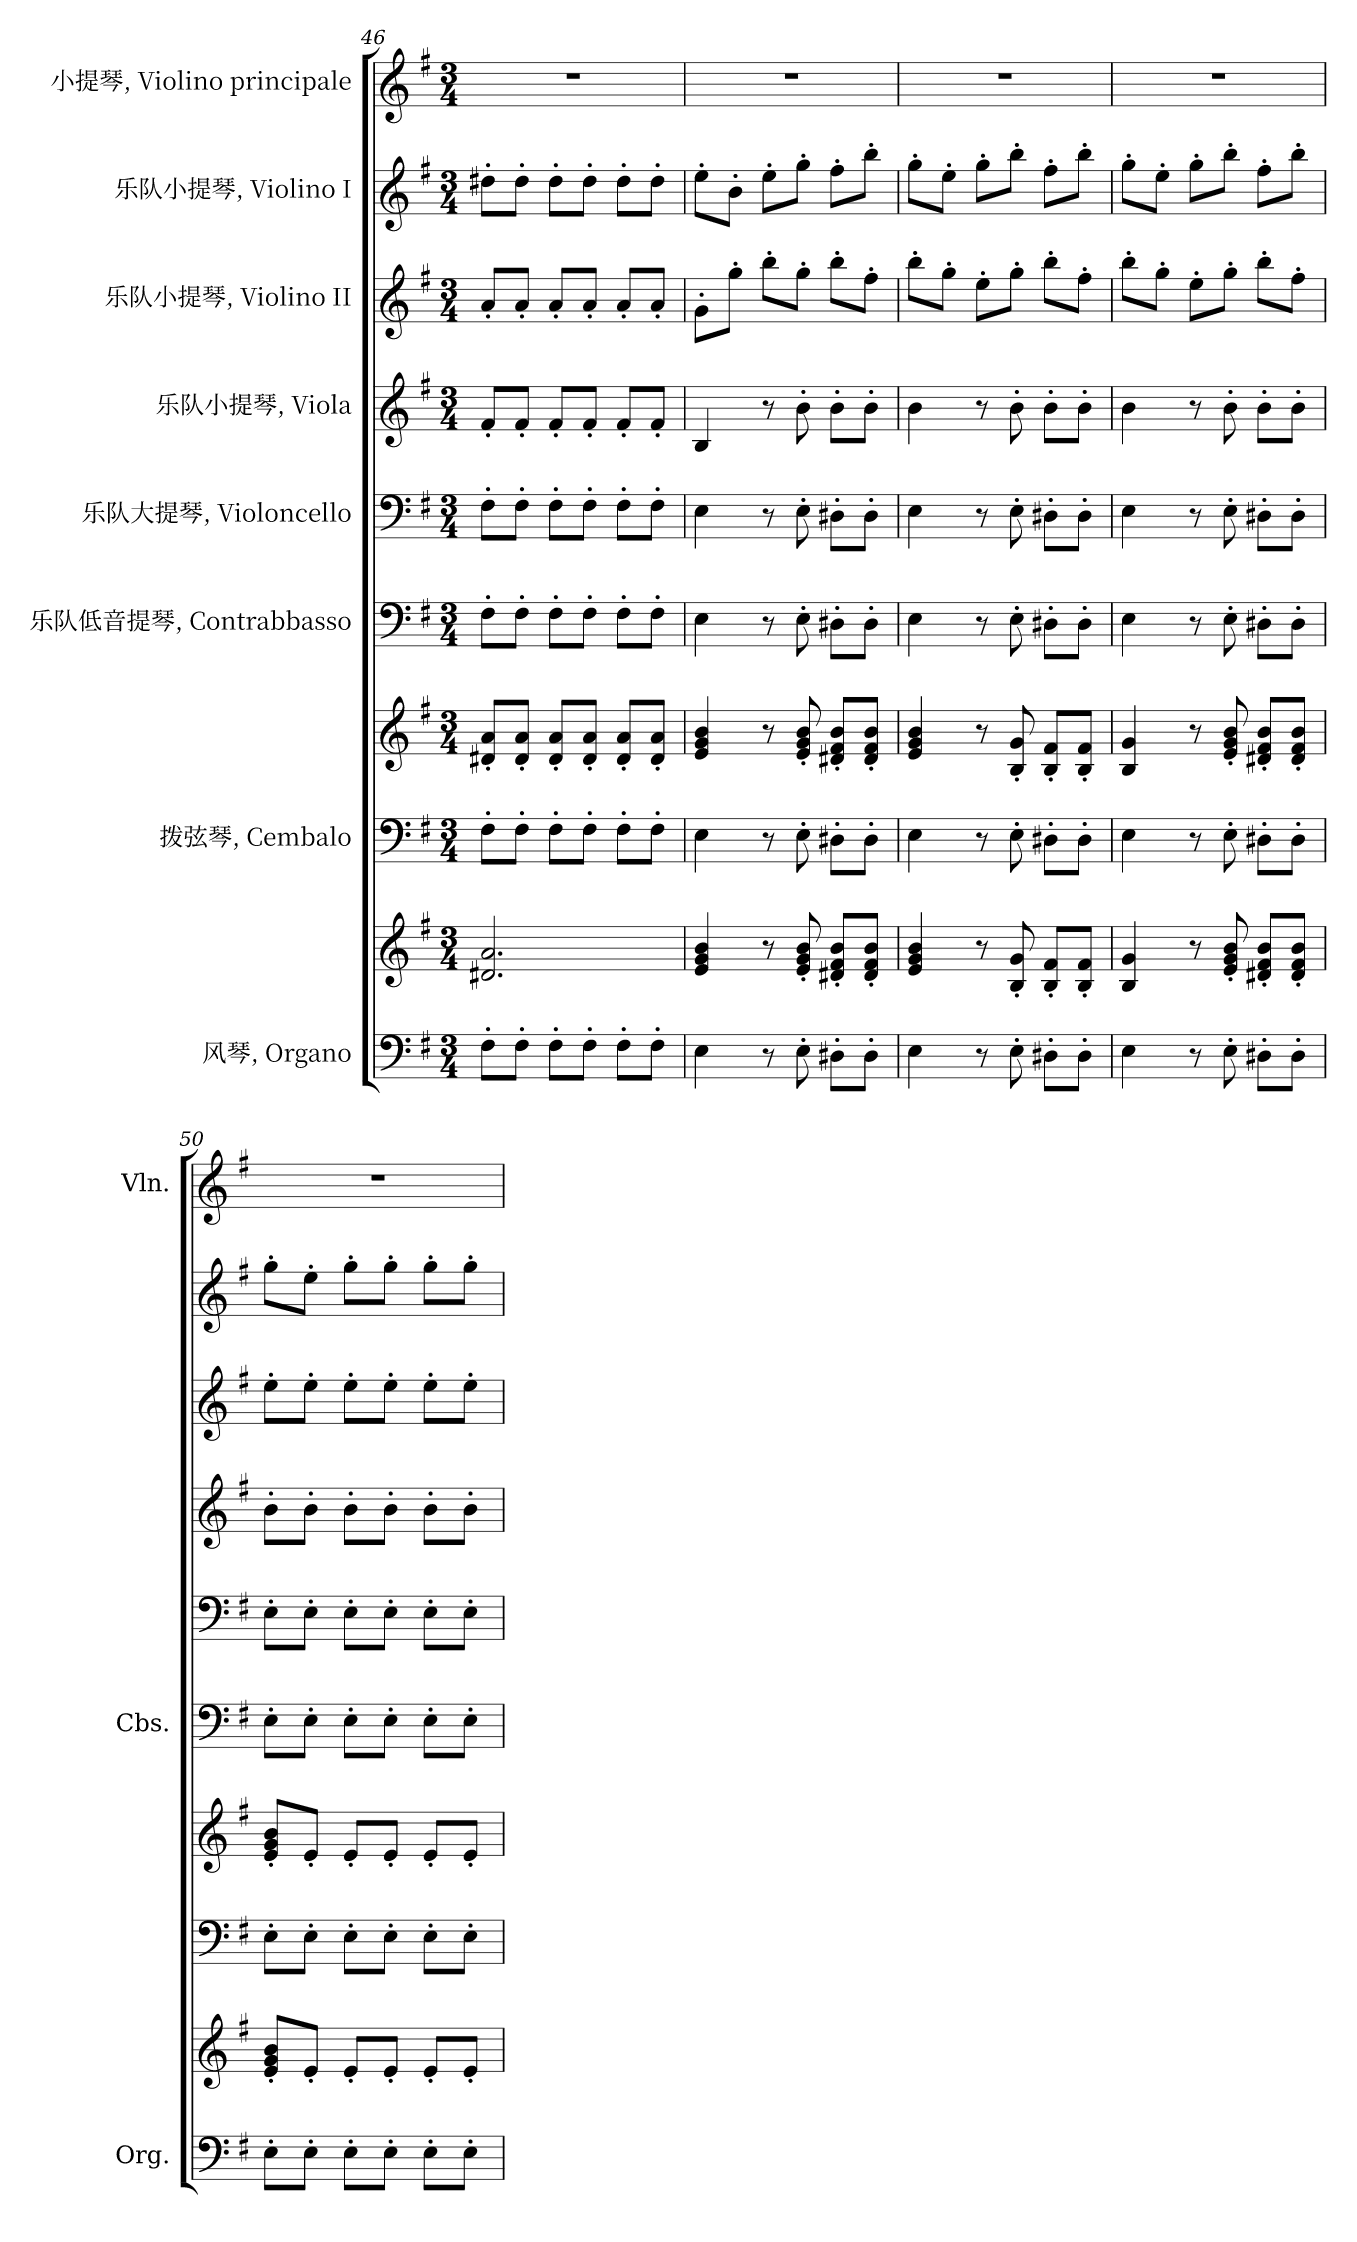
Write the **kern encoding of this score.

**kern	**kern	**kern	**kern	**kern	**kern	**kern	**kern	**kern	**kern
*part8	*part8	*part7	*part7	*part6	*part5	*part4	*part3	*part2	*part1
*staff10	*staff9	*staff8	*staff7	*staff6	*staff5	*staff4	*staff3	*staff2	*staff1
*I"风琴, Organo	*	*I"拨弦琴, Cembalo	*	*I"乐队低音提琴, Contrabbasso	*I"乐队大提琴, Violoncello	*I"乐队小提琴, Viola	*I"乐队小提琴, Violino II	*I"乐队小提琴, Violino I	*I"小提琴, Violino principale
*I'Org.	*	*	*	*I'Cbs.	*	*	*	*	*I'Vln.
*clefF4	*clefG2	*clefF4	*clefG2	*clefF4	*clefF4	*clefG2	*clefG2	*clefG2	*clefG2
*	*	*	*	*ITrd7c12	*	*	*	*	*
*k[f#]	*k[f#]	*k[f#]	*k[f#]	*k[f#]	*k[f#]	*k[f#]	*k[f#]	*k[f#]	*k[f#]
*M3/4	*M3/4	*M3/4	*M3/4	*M3/4	*M3/4	*M3/4	*M3/4	*M3/4	*M3/4
=46	=46	=46	=46	=46	=46	=46	=46	=46	=46
8F#'\L	2.d#X/ 2.a/	8F#'\L	8d#X/' 8a/'L	8FF#'\L	8F#'\L	8f#'/L	8a'/L	8dd#X'\L	2.r
8F#'\J	.	8F#'\J	8d#/' 8a/'J	8FF#'\J	8F#'\J	8f#'/J	8a'/J	8dd#'\J	.
8F#'\L	.	8F#'\L	8d#/' 8a/'L	8FF#'\L	8F#'\L	8f#'/L	8a'/L	8dd#'\L	.
8F#'\J	.	8F#'\J	8d#/' 8a/'J	8FF#'\J	8F#'\J	8f#'/J	8a'/J	8dd#'\J	.
8F#'\L	.	8F#'\L	8d#/' 8a/'L	8FF#'\L	8F#'\L	8f#'/L	8a'/L	8dd#'\L	.
8F#'\J	.	8F#'\J	8d#/' 8a/'J	8FF#'\J	8F#'\J	8f#'/J	8a'/J	8dd#'\J	.
=47	=47	=47	=47	=47	=47	=47	=47	=47	=47
4E\	4e/ 4g/ 4b/	4E\	4e/ 4g/ 4b/	4EE\	4E\	4B/	8g'\L	8ee'\L	2.r
.	.	.	.	.	.	.	8gg'\J	8b'\J	.
8r	8r	8r	8r	8r	8r	8r	8bb'\L	8ee'\L	.
8E'\	8e/' 8g/' 8b/'	8E'\	8e/' 8g/' 8b/'	8EE'\	8E'\	8b'\	8gg'\J	8gg'\J	.
8D#X'\L	8d#X/' 8f#/' 8b/'L	8D#X'\L	8d#X/' 8f#/' 8b/'L	8DD#X'\L	8D#X'\L	8b'\L	8bb'\L	8ff#'\L	.
8D#'\J	8d#/' 8f#/' 8b/'J	8D#'\J	8d#/' 8f#/' 8b/'J	8DD#'\J	8D#'\J	8b'\J	8ff#'\J	8bb'\J	.
=48	=48	=48	=48	=48	=48	=48	=48	=48	=48
4E\	4e/ 4g/ 4b/	4E\	4e/ 4g/ 4b/	4EE\	4E\	4b\	8bb'\L	8gg'\L	2.r
.	.	.	.	.	.	.	8gg'\J	8ee'\J	.
8r	8r	8r	8r	8r	8r	8r	8ee'\L	8gg'\L	.
8E'\	8B/' 8g/'	8E'\	8B/' 8g/'	8EE'\	8E'\	8b'\	8gg'\J	8bb'\J	.
8D#X'\L	8B/' 8f#/'L	8D#X'\L	8B/' 8f#/'L	8DD#X'\L	8D#X'\L	8b'\L	8bb'\L	8ff#'\L	.
8D#'\J	8B/' 8f#/'J	8D#'\J	8B/' 8f#/'J	8DD#'\J	8D#'\J	8b'\J	8ff#'\J	8bb'\J	.
!!LO:PB:g=z
=49	=49	=49	=49	=49	=49	=49	=49	=49	=49
4E\	4B/ 4g/	4E\	4B/ 4g/	4EE\	4E\	4b\	8bb'\L	8gg'\L	2.r
.	.	.	.	.	.	.	8gg'\J	8ee'\J	.
8r	8r	8r	8r	8r	8r	8r	8ee'\L	8gg'\L	.
8E'\	8e/' 8g/' 8b/'	8E'\	8e/' 8g/' 8b/'	8EE'\	8E'\	8b'\	8gg'\J	8bb'\J	.
8D#X'\L	8d#X/' 8f#/' 8b/'L	8D#X'\L	8d#X/' 8f#/' 8b/'L	8DD#X'\L	8D#X'\L	8b'\L	8bb'\L	8ff#'\L	.
8D#'\J	8d#/' 8f#/' 8b/'J	8D#'\J	8d#/' 8f#/' 8b/'J	8DD#'\J	8D#'\J	8b'\J	8ff#'\J	8bb'\J	.
=50	=50	=50	=50	=50	=50	=50	=50	=50	=50
8E'\L	8e/' 8g/' 8b/'L	8E'\L	8e/' 8g/' 8b/'L	8EE'\L	8E'\L	8b'\L	8ee'\L	8gg'\L	2.r
8E'\J	8e'/J	8E'\J	8e'/J	8EE'\J	8E'\J	8b'\J	8ee'\J	8ee'\J	.
8E'\L	8e'/L	8E'\L	8e'/L	8EE'\L	8E'\L	8b'\L	8ee'\L	8gg'\L	.
8E'\J	8e'/J	8E'\J	8e'/J	8EE'\J	8E'\J	8b'\J	8ee'\J	8gg'\J	.
8E'\L	8e'/L	8E'\L	8e'/L	8EE'\L	8E'\L	8b'\L	8ee'\L	8gg'\L	.
8E'\J	8e'/J	8E'\J	8e'/J	8EE'\J	8E'\J	8b'\J	8ee'\J	8gg'\J	.
=	=	=	=	=	=	=	=	=	=
*-	*-	*-	*-	*-	*-	*-	*-	*-	*-
